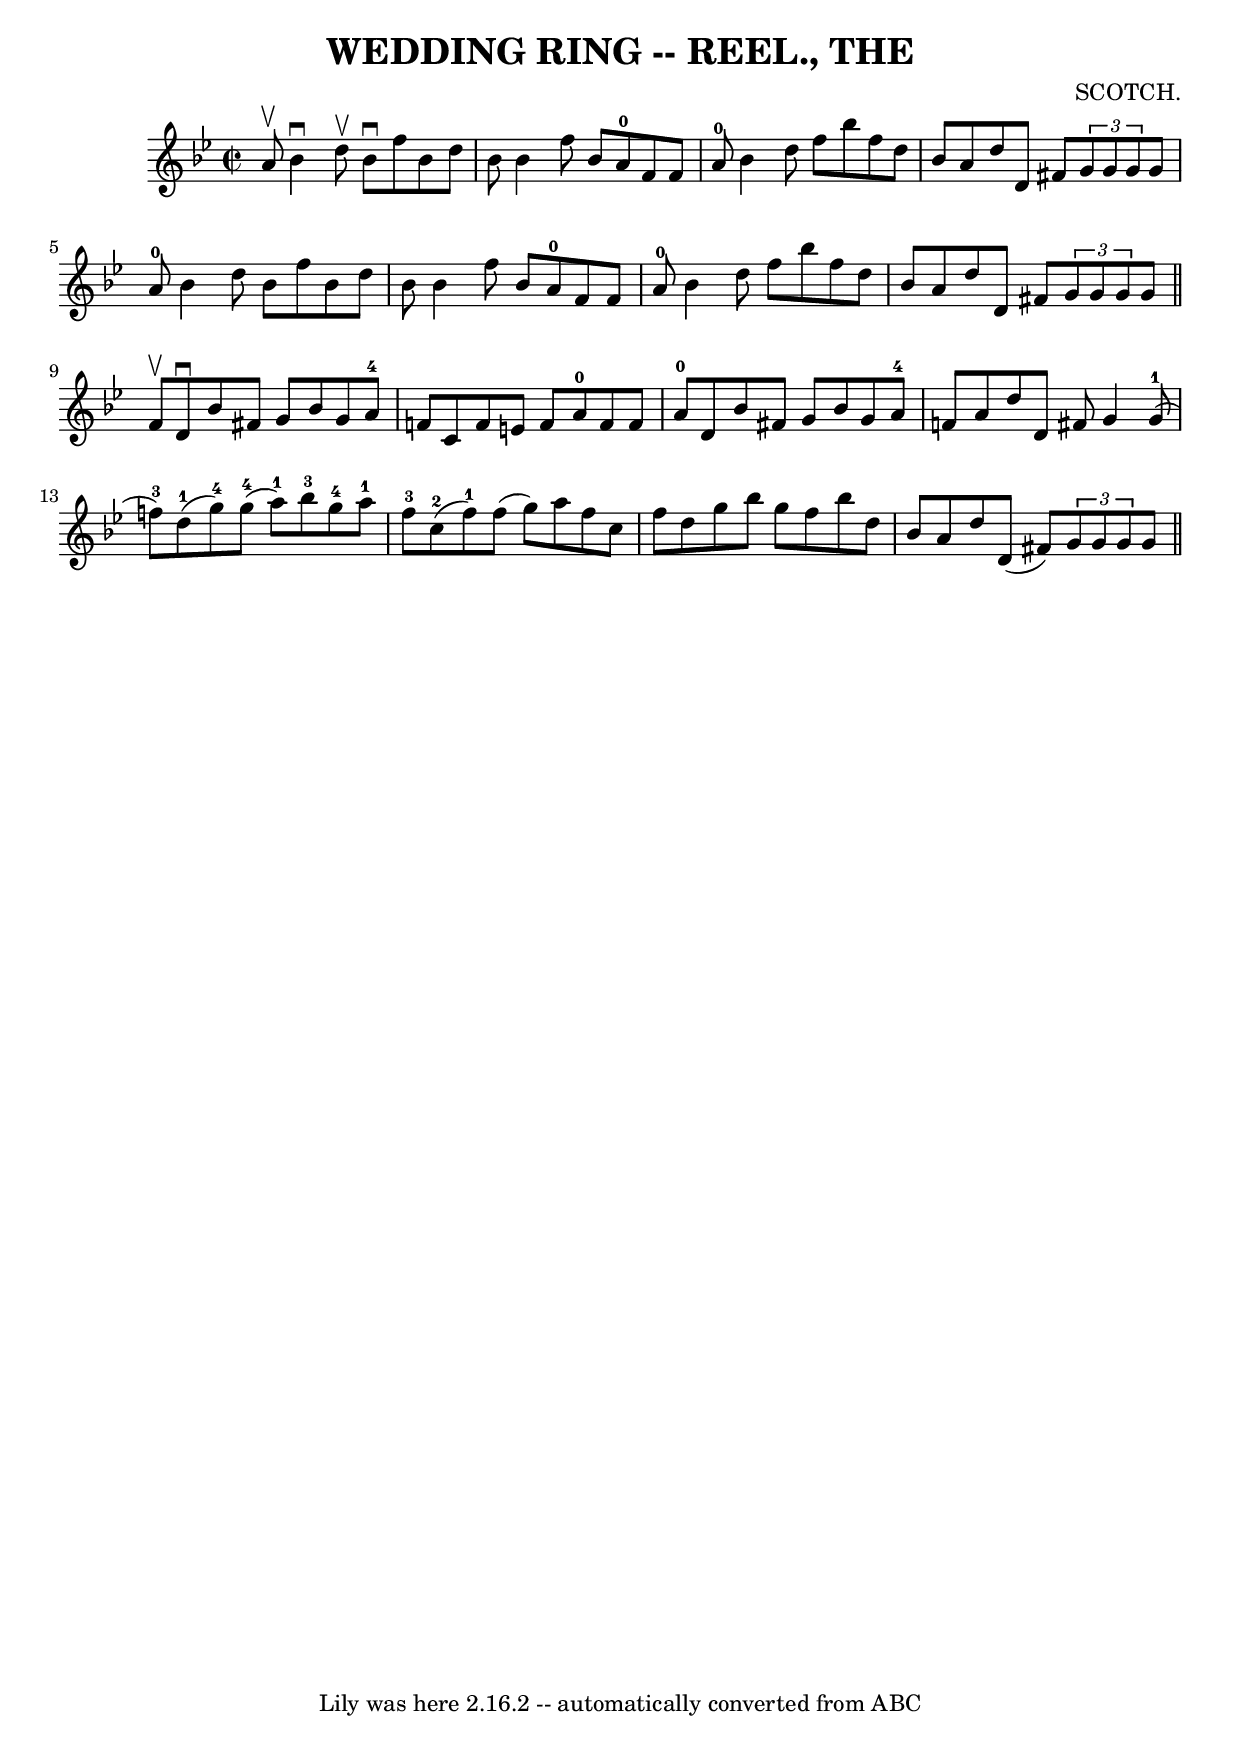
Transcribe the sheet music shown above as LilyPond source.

\version "2.7.40"
\include "Mammoth.ily"
\header {
	%% book = "Coles"
	composer = "SCOTCH."
	crossRefNumber = "2"
	footnotes = ""
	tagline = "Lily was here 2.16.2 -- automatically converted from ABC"
	title = "WEDDING RING -- REEL., THE"
}
voicedefault =  {
\set Score.defaultBarType = "empty"

\override Staff.TimeSignature #'style = #'C
 \time 2/2 \key bes \major a'8^\upbow |
 bes'4^\downbow d''8 
^\upbow bes'8^\downbow f''8 bes'8 d''8 bes'8  |
 bes'4    
f''8 bes'8 a'8-0 f'8 f'8 a'8-0 |
 bes'4 d''8   
 f''8 bes''8 f''8 d''8 bes'8  |
 a'8 d''8 d'8    
fis'8    \times 2/3 { g'8 g'8 g'8  } g'8 a'8-0 |
     
bes'4 d''8 bes'8 f''8 bes'8 d''8 bes'8  |
 bes'4    
f''8 bes'8 a'8-0 f'8 f'8 a'8-0 |
 bes'4 d''8   
 f''8 bes''8 f''8 d''8 bes'8  |
 a'8 d''8 d'8    
fis'8    \times 2/3 { g'8 g'8 g'8  } g'8  \bar "||" f'8^\upbow 
|
 d'8^\downbow bes'8 fis'8 g'8 bes'8 g'8 a'8-4   
f'!8  |
 c'8 f'8 e'8 f'8 a'8-0 f'8 f'8 a'8 
-0 |
 d'8 bes'8 fis'8 g'8 bes'8 g'8 a'8-4 f'!8 
 |
 a'8 d''8 d'8 fis'8 g'4 g'8-1(f''!8-3) 
|
 d''8-1(g''8-4) g''8-4(a''8-1)     
bes''8-3 g''8-4 a''8-1 f''8-3 |
 c''8-2(f''8 
-1) f''8 (g''8) a''8 f''8 c''8 f''8  |
 d''8    
g''8 bes''8 g''8 f''8 bes''8 d''8 bes'8  |
 a'8    
d''8 d'8 (fis'8)   \times 2/3 { g'8 g'8 g'8  } g'8  
\bar "||"   
}

\score{
    <<

	\context Staff="default"
	{
	    \voicedefault 
	}

    >>
	\layout {
	}
	\midi {}
}
